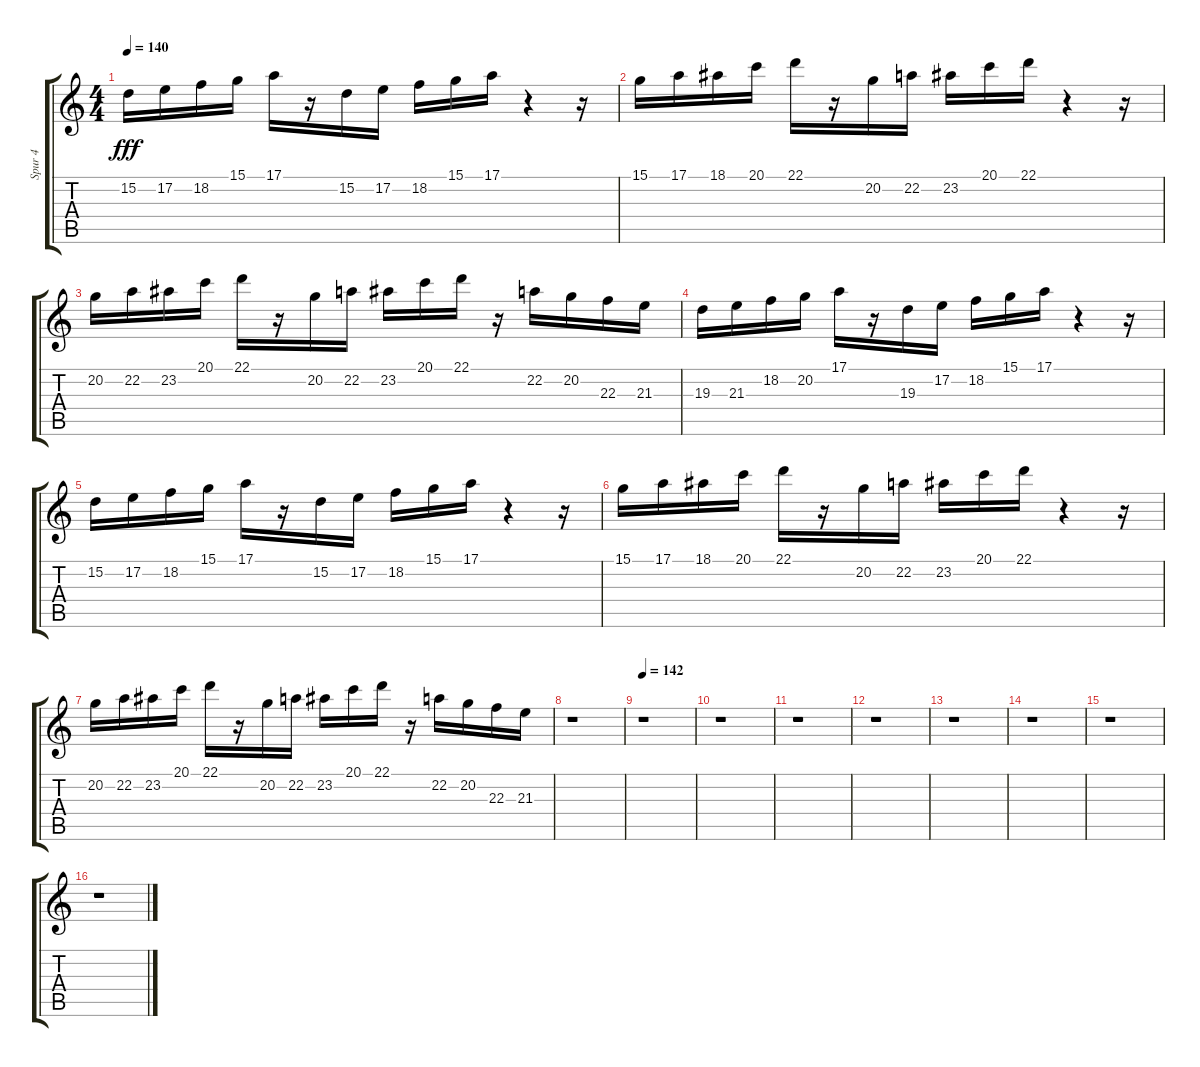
\track ("Spur 4" "Spur 4") {instrument lead2sawtooth}
\staff {score tabs}
\tuning (E4 B3 G3 D3 A2 E2) {hide}
\ts (4 4)
\tempo 140
\clef g2
\ks c
15.2.16{dy fff balance 0} 17.2.16{balance 4} 18.2.16{balance 7} 15.1.16{balance 10} 17.1.16{balance 14} r.16 15.2.16{balance 14} 17.2.16{balance 11} 18.2.16{balance 8} 15.1.16{balance 6} 17.1.16{balance 3} r.4 r.16 |
15.1.16{balance 0} 17.1.16{balance 3} 18.1.16{balance 7} 20.1.16{balance 10} 22.1.16{balance 13} r.16 20.2.16{balance 14} 22.2.16{balance 11} 23.2.16{balance 8} 20.1.16{balance 5} 22.1.16{balance 2} r.4 r.16 |
20.2.16{balance 0} 22.2.16{balance 3} 23.2.16{balance 7} 20.1.16{balance 10} 22.1.16{balance 13} r.16 20.2.16{balance 16} 22.2.16{balance 12} 23.2.16{balance 8} 20.1.16{balance 4} 22.1.16{balance 0} r.16 22.2.16{balance 8} 20.2.16 22.3.16 21.3.16 |
19.3.16{balance 0} 21.3.16{balance 3} 18.2.16{balance 6} 20.2.16{balance 10} 17.1.16{balance 13} r.16 19.3.16{balance 14} 17.2.16{balance 10} 18.2.16{balance 6} 15.1.16{balance 2} 17.1.16{balance 0} r.4 r.16 |
15.2.16{balance 0} 17.2.16{balance 4} 18.2.16{balance 7} 15.1.16{balance 10} 17.1.16{balance 14} r.16 15.2.16{balance 14} 17.2.16{balance 11} 18.2.16{balance 8} 15.1.16{balance 6} 17.1.16{balance 3} r.4 r.16 |
15.1.16{balance 0} 17.1.16{balance 3} 18.1.16{balance 7} 20.1.16{balance 10} 22.1.16{balance 13} r.16 20.2.16{balance 14} 22.2.16{balance 11} 23.2.16{balance 8} 20.1.16{balance 5} 22.1.16{balance 2} r.4 r.16 |
20.2.16{balance 0} 22.2.16{balance 3} 23.2.16{balance 7} 20.1.16{balance 10} 22.1.16{balance 13} r.16 20.2.16{balance 16} 22.2.16{balance 12} 23.2.16{balance 8} 20.1.16{balance 4} 22.1.16{balance 0} r.16 22.2.16{balance 8} 20.2.16 22.3.16 21.3.16 |
r.1 |
\tempo 142
r.1 |
r.1 |
r.1 |
r.1 |
r.1 |
r.1 |
r.1 |
r.1
